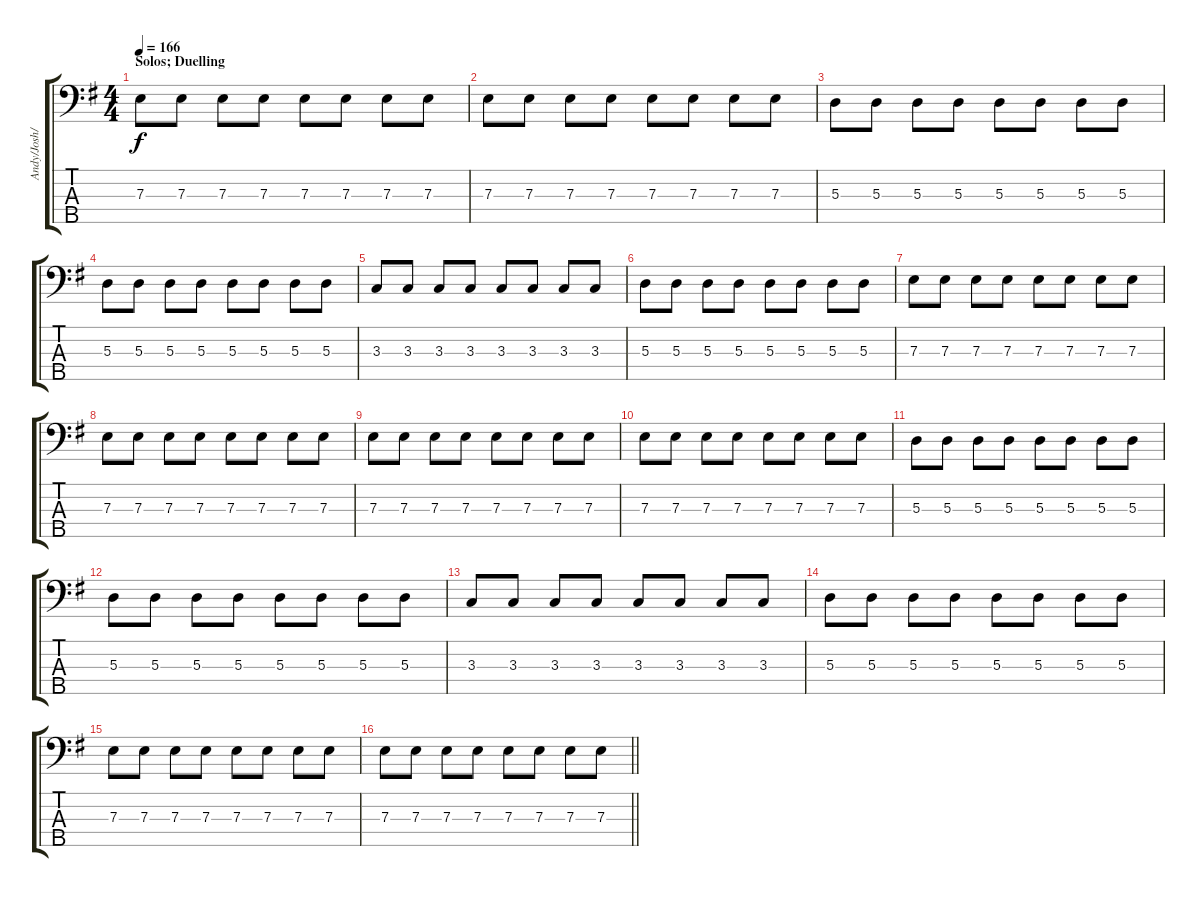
\track ("Andy/Josh/Kristen Bass" "Andy/Josh/") {instrument electricbassfinger}
\staff {score tabs}
\tuning (G2 D2 A1 E1 B0) {hide}
\ts (4 4)
\section ("" "Solos; Duelling")
\tempo 166
\clef f4
\ks eminor
7.3.8{dy f} 7.3.8 7.3.8 7.3.8 7.3.8 7.3.8 7.3.8 7.3.8 |
7.3.8 7.3.8 7.3.8 7.3.8 7.3.8 7.3.8 7.3.8 7.3.8 |
5.3.8 5.3.8 5.3.8 5.3.8 5.3.8 5.3.8 5.3.8 5.3.8 |
5.3.8 5.3.8 5.3.8 5.3.8 5.3.8 5.3.8 5.3.8 5.3.8 |
3.3.8 3.3.8 3.3.8 3.3.8 3.3.8 3.3.8 3.3.8 3.3.8 |
5.3.8 5.3.8 5.3.8 5.3.8 5.3.8 5.3.8 5.3.8 5.3.8 |
7.3.8 7.3.8 7.3.8 7.3.8 7.3.8 7.3.8 7.3.8 7.3.8 |
7.3.8 7.3.8 7.3.8 7.3.8 7.3.8 7.3.8 7.3.8 7.3.8 |
7.3.8 7.3.8 7.3.8 7.3.8 7.3.8 7.3.8 7.3.8 7.3.8 |
7.3.8 7.3.8 7.3.8 7.3.8 7.3.8 7.3.8 7.3.8 7.3.8 |
5.3.8 5.3.8 5.3.8 5.3.8 5.3.8 5.3.8 5.3.8 5.3.8 |
5.3.8 5.3.8 5.3.8 5.3.8 5.3.8 5.3.8 5.3.8 5.3.8 |
3.3.8 3.3.8 3.3.8 3.3.8 3.3.8 3.3.8 3.3.8 3.3.8 |
5.3.8 5.3.8 5.3.8 5.3.8 5.3.8 5.3.8 5.3.8 5.3.8 |
7.3.8 7.3.8 7.3.8 7.3.8 7.3.8 7.3.8 7.3.8 7.3.8 |
\barLineRight lightlight
7.3.8 7.3.8 7.3.8 7.3.8 7.3.8 7.3.8 7.3.8 7.3.8
